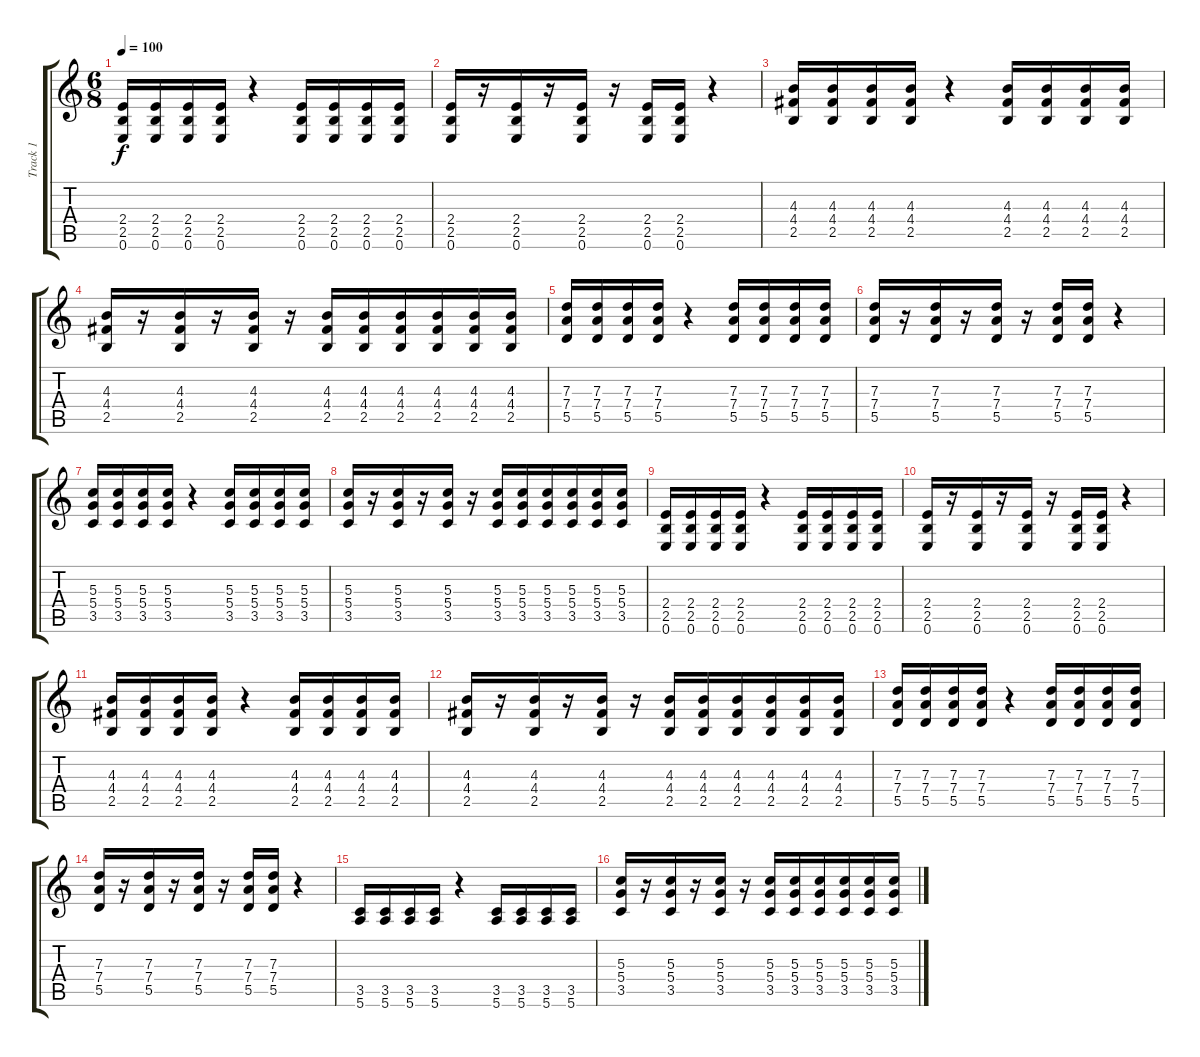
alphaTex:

\track ("Track 1" "Track 1") {instrument overdrivenguitar}
\staff {score tabs}
\tuning (E4 B3 G3 D3 A2 E2) {hide}
\ts (6 8)
\tempo 100
\clef g2
\ks c
(2.4 2.5 0.6).16{dy f} (2.4 2.5 0.6).16 (2.4 2.5 0.6).16 (2.4 2.5 0.6).16 r.4 (2.4 2.5 0.6).16 (2.4 2.5 0.6).16 (2.4 2.5 0.6).16 (2.4 2.5 0.6).16 |
(2.4 2.5 0.6).16 r.16 (2.4 2.5 0.6).16 r.16 (2.4 2.5 0.6).16 r.16 (2.4 2.5 0.6).16 (2.4 2.5 0.6).16 r.4 |
(4.3 4.4 2.5).16 (4.3 4.4 2.5).16 (4.3 4.4 2.5).16 (4.3 4.4 2.5).16 r.4 (4.3 4.4 2.5).16 (4.3 4.4 2.5).16 (4.3 4.4 2.5).16 (4.3 4.4 2.5).16 |
(4.3 4.4 2.5).16 r.16 (4.3 4.4 2.5).16 r.16 (4.3 4.4 2.5).16 r.16 (4.3 4.4 2.5).16 (4.3 4.4 2.5).16 (4.3 4.4 2.5).16 (4.3 4.4 2.5).16 (4.3 4.4 2.5).16 (4.3 4.4 2.5).16 |
(7.3 7.4 5.5).16 (7.3 7.4 5.5).16 (7.3 7.4 5.5).16 (7.3 7.4 5.5).16 r.4 (7.3 7.4 5.5).16 (7.3 7.4 5.5).16 (7.3 7.4 5.5).16 (7.3 7.4 5.5).16 |
(7.3 7.4 5.5).16 r.16 (7.3 7.4 5.5).16 r.16 (7.3 7.4 5.5).16 r.16 (7.3 7.4 5.5).16 (7.3 7.4 5.5).16 r.4 |
(5.3 5.4 3.5).16 (5.3 5.4 3.5).16 (5.3 5.4 3.5).16 (5.3 5.4 3.5).16 r.4 (5.3 5.4 3.5).16 (5.3 5.4 3.5).16 (5.3 5.4 3.5).16 (5.3 5.4 3.5).16 |
(5.3 5.4 3.5).16 r.16 (5.3 5.4 3.5).16 r.16 (5.3 5.4 3.5).16 r.16 (5.3 5.4 3.5).16 (5.3 5.4 3.5).16 (5.3 5.4 3.5).16 (5.3 5.4 3.5).16 (5.3 5.4 3.5).16 (5.3 5.4 3.5).16 |
(2.4 2.5 0.6).16 (2.4 2.5 0.6).16 (2.4 2.5 0.6).16 (2.4 2.5 0.6).16 r.4 (2.4 2.5 0.6).16 (2.4 2.5 0.6).16 (2.4 2.5 0.6).16 (2.4 2.5 0.6).16 |
(2.4 2.5 0.6).16 r.16 (2.4 2.5 0.6).16 r.16 (2.4 2.5 0.6).16 r.16 (2.4 2.5 0.6).16 (2.4 2.5 0.6).16 r.4 |
(4.3 4.4 2.5).16 (4.3 4.4 2.5).16 (4.3 4.4 2.5).16 (4.3 4.4 2.5).16 r.4 (4.3 4.4 2.5).16 (4.3 4.4 2.5).16 (4.3 4.4 2.5).16 (4.3 4.4 2.5).16 |
(4.3 4.4 2.5).16 r.16 (4.3 4.4 2.5).16 r.16 (4.3 4.4 2.5).16 r.16 (4.3 4.4 2.5).16 (4.3 4.4 2.5).16 (4.3 4.4 2.5).16 (4.3 4.4 2.5).16 (4.3 4.4 2.5).16 (4.3 4.4 2.5).16 |
(7.3 7.4 5.5).16 (7.3 7.4 5.5).16 (7.3 7.4 5.5).16 (7.3 7.4 5.5).16 r.4 (7.3 7.4 5.5).16 (7.3 7.4 5.5).16 (7.3 7.4 5.5).16 (7.3 7.4 5.5).16 |
(7.3 7.4 5.5).16 r.16 (7.3 7.4 5.5).16 r.16 (7.3 7.4 5.5).16 r.16 (7.3 7.4 5.5).16 (7.3 7.4 5.5).16 r.4 |
(3.5 5.6).16 (3.5 5.6).16 (3.5 5.6).16 (3.5 5.6).16 r.4 (3.5 5.6).16 (3.5 5.6).16 (3.5 5.6).16 (3.5 5.6).16 |
(5.3 5.4 3.5).16 r.16 (5.3 5.4 3.5).16 r.16 (5.3 5.4 3.5).16 r.16 (5.3 5.4 3.5).16 (5.3 5.4 3.5).16 (5.3 5.4 3.5).16 (5.3 5.4 3.5).16 (5.3 5.4 3.5).16 (5.3 5.4 3.5).16
